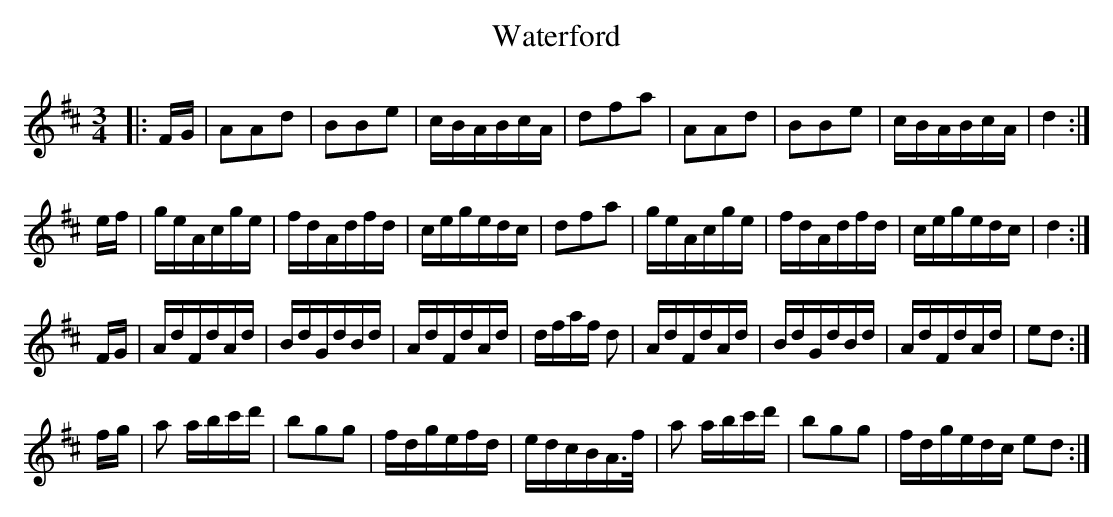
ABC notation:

X:1
T: Waterford
M: 3/4
L: 1/8
K: Dmaj
|:F/G/|AAd|BBe|c/B/A/B/c/A/|dfa|AAd|BBe|c/B/A/B/c/A/|d2:|
e/f/|g/e/A/c/g/e/|f/d/A/d/f/d/|c/e/g/e/d/c/|dfa|g/e/A/c/g/e/|f/d/A/d/f/d/|c/e/g/e/d/c/|d2:|
F/G/|A/d/F/d/A/d/|B/d/G/d/B/d/|A/d/F/d/A/d/|d/f/a/f/ d|A/d/F/d/A/d/|B/d/G/d/B/d/|A/d/F/d/A/d/|ed:|
f/g/|a a/b/c'/d'/|bgg|f/d/g/e/f/d/|e/d/c/B/A/>f/|a a/b/c'/d'/|bgg|f/d/g/e/d/c/ ed:|
